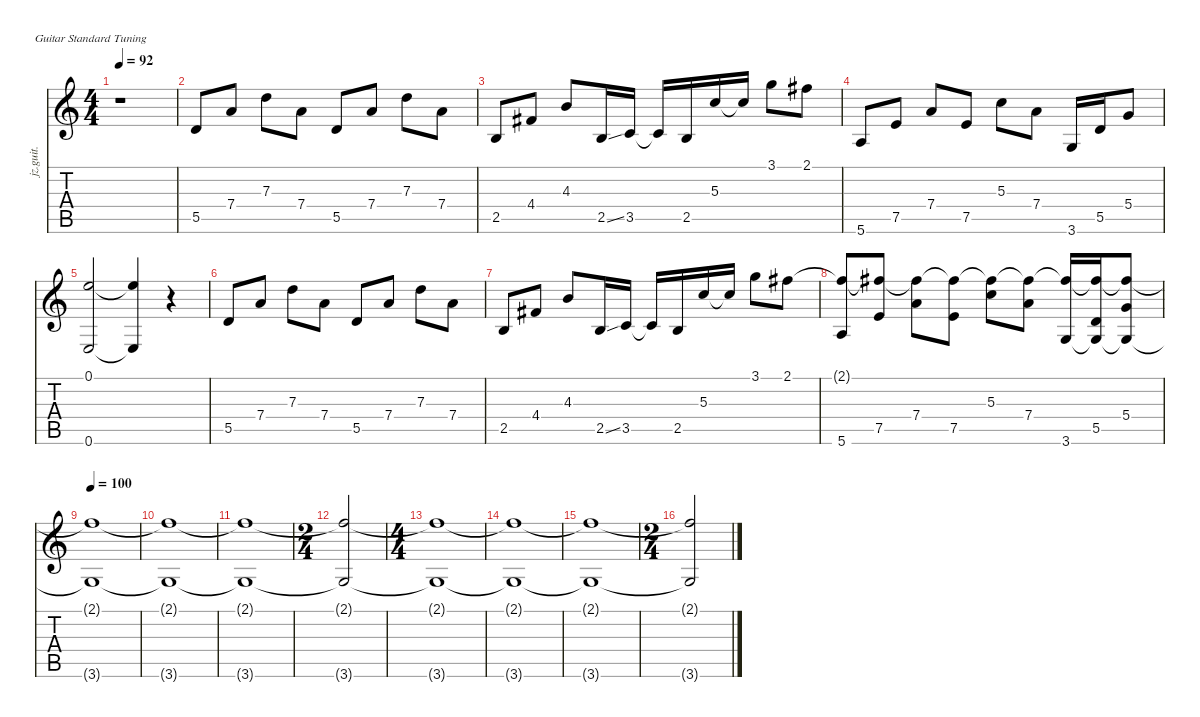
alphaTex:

\defaultSystemsLayout 4
\hideDynamics
\bracketExtendMode nobrackets
\otherSystemsTrackNameOrientation horizontal
\track ("clean guitar" "jz.guit.") {instrument electricguitarjazz}
\staff {score tabs}
\tuning (E4 B3 G3 D3 A2 E2)
\ts (4 4)
\tempo 92
\clef g2
\ks c
r.1{dy f beam Down} |
5.5.8{beam Up} 7.4.8{beam Up} 7.3.8{beam Down} 7.4.8{beam Down} 5.5.8{beam Up} 7.4.8{beam Up} 7.3.8{beam Down} 7.4.8{beam Down} |
2.5.8{beam Up} 4.4{acc #}.8{beam Up} 4.3.8{beam Up} 2.5{ss}.16{beam Up} 3.5.16{beam Up} 3.5{t}.16{beam Up} 2.5.16{beam Up} 5.3.16{beam Up} 5.3{t}.16{beam Up} 3.1.8{beam Down} 2.1{acc #}.8{beam Down} |
5.6.8{beam Up} 7.5.8{beam Up} 7.4.8{beam Up} 7.5.8{beam Up} 5.3.8{beam Down} 7.4.8{beam Down} 3.6.16{beam Up} 5.5.16{beam Up} 5.4.8{beam Up} |
(0.1 0.6).2{beam Up} (0.1{t} 0.6{t}).4{beam Up} r.4{beam Up} |
5.5.8{beam Up} 7.4.8{beam Up} 7.3.8{beam Down} 7.4.8{beam Down} 5.5.8{beam Up} 7.4.8{beam Up} 7.3.8{beam Down} 7.4.8{beam Down} |
2.5.8{beam Up} 4.4{acc #}.8{beam Up} 4.3.8{beam Up} 2.5{ss}.16{beam Up} 3.5.16{beam Up} 3.5{t}.16{beam Up} 2.5.16{beam Up} 5.3.16{beam Up} 5.3{t}.16{beam Up} 3.1.8{beam Down} 2.1{acc #}.8{beam Down} |
(5.6 2.1{t acc #}).8{beam Up} (7.5 2.1{t acc #}).8{beam Up} (7.4 2.1{t acc #}).8{beam Down} (7.5 2.1{t acc #}).8{beam Down} (5.3 2.1{t acc #}).8{beam Down} (7.4 2.1{t acc #}).8{beam Down} (3.6 2.1{t acc #}).16{beam Up} (5.5 2.1{t acc #} 3.6{t}).16{beam Up} (5.4 2.1{t acc #} 3.6{t}).8{beam Up} |
\tempo 100
(2.1{t acc #} 3.6{t}).1{dy mf beam Up} |
(2.1{t acc #} 3.6{t}).1{beam Up} |
(2.1{t acc #} 3.6{t}).1{beam Up} |
\ts (2 4)
\beaming (8 2 2)
(2.1{t acc #} 3.6{t}).2{beam Up} |
\ts (4 4)
\beaming (8 2 2 2 2)
(2.1{t acc #} 3.6{t}).1{beam Up} |
(2.1{t acc #} 3.6{t}).1{beam Up} |
(2.1{t acc #} 3.6{t}).1{beam Up} |
\ts (2 4)
\beaming (8 2 2)
(2.1{t acc #} 3.6{t}).2{beam Up}
